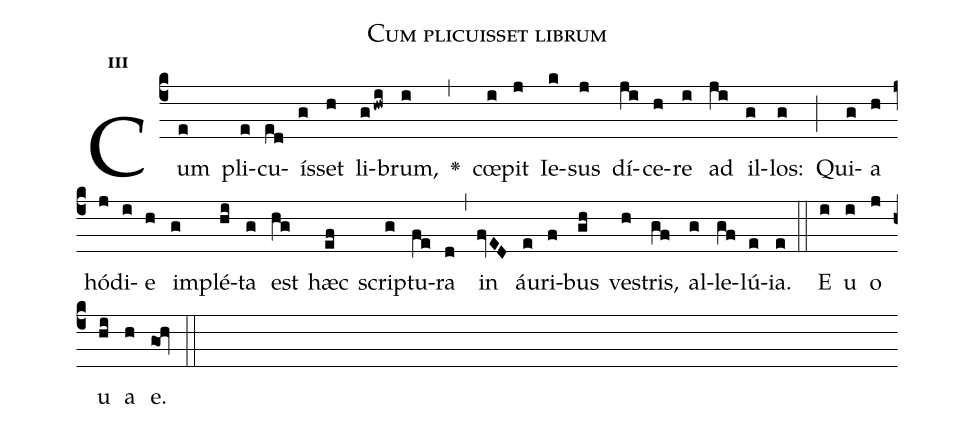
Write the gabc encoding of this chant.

name:Cum plicuisset librum;
office-part:Antiphona;
mode:3;
%%
initial-style: 1;
name: Cum plicuisset librum;
book: Antiphonae & Responsoria/Tomus IV, p. 129;
occasion: Dominica III per Annum;
office-part: Vesperae Ant Mc;
annotation: 3a2;
centering-scheme: english;
font: OFLSortsMillGoudy;
height: 11;
width: 4.5;
%%
(c4)Cum(e) pli(e)cu(ed)ís(g)set(h) li(ghwi)brum,(i) <v>\greheightstar</v>(,) cœ(i)pit(j) Ie(k)sus(j) dí(ji)ce(h)re(i) ad(ji) il(g)los:(g) (;) Qui(g)a(h) hó(j)di(i)e(h) im(g)plé(hi)ta(g) est(hg) hæc(ef) scrip(g)tu(fe)ra(d) (,) in(fvED) áu(e)ri(f)bus(gh) ve(h)stris,(gf) al(g)le(gf)lú(e)ia.(e) (::) E(i) u(i) o(j) u(hi) a(h) e.(goh) (::)
